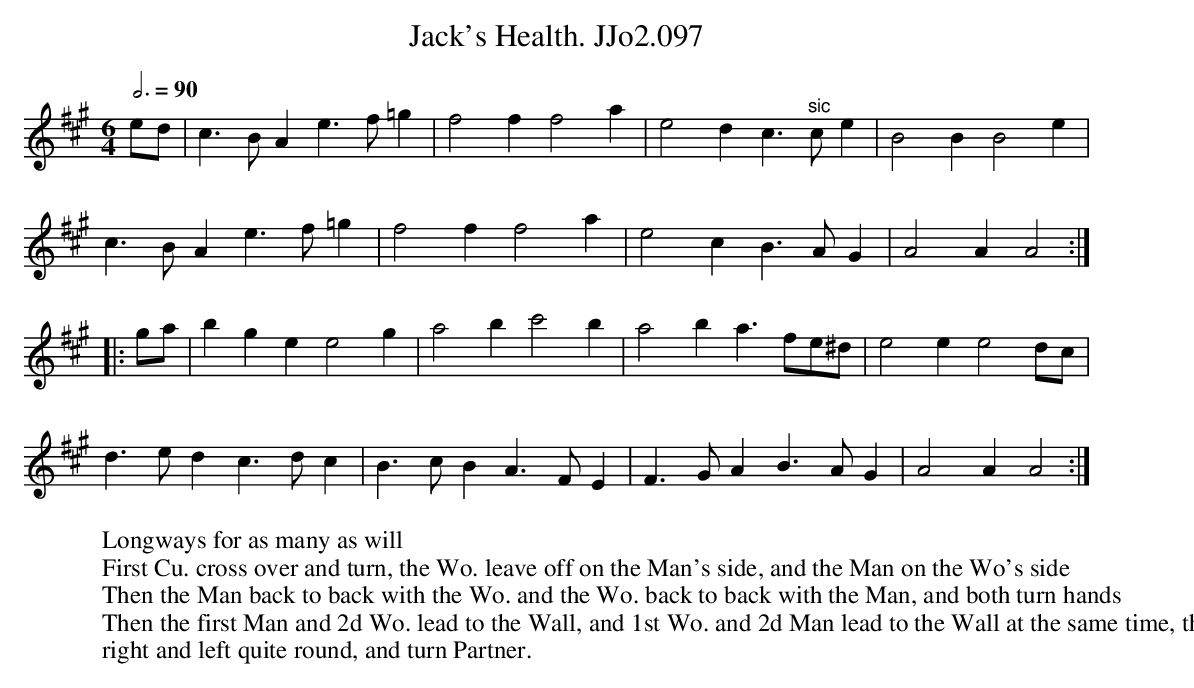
X:1
T:Jack's Health. JJo2.097
W:Longways for as many as will
M:6/4
L:1/4
Q:3/4=90
K:A
e/d/|c>BA e>f=g | f2f f2a | e2dc>"^sic"ce | B2B B2e |
c>BA e>f=g | f2f f2a | e2c B>AG | A2A A2 :|
|:g/a/ | bge e2g | a2bc'2b | a2b a>fe/^d/| e2ee2 d/c/ |
d>ed c>dc | B>cB A>FE | F>GA B>AG | A2A A2 :|
W:First Cu. cross over and turn, the Wo. leave off on the Man's side, and the Man on the Wo's side
W:Then the Man back to back with the Wo. and the Wo. back to back with the Man, and both turn hands
W:Then the first Man and 2d Wo. lead to the Wall, and 1st Wo. and 2d Man lead to the Wall at the same time, then lead in again and turn S
W: right and left quite round, and turn Partner.
